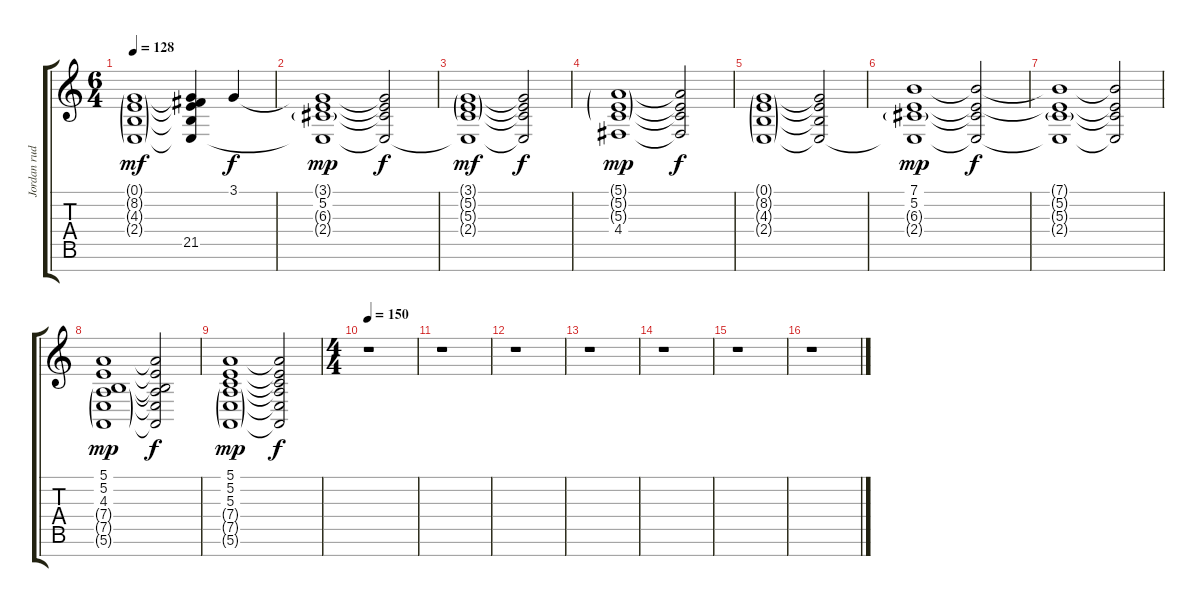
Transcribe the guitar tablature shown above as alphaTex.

\track ("Jordan rudess" "Jordan rud") {instrument stringensemble1}
\staff {score tabs}
\tuning (E4 B3 G3 D3 A2 E2 B1) {hide}
\ts (6 4)
\tempo 128
\clef g2
\ks c
(0.1{g} 8.2{g} 4.3{g} 2.4{g}).1{dy mf instrument synthstrings1} (0.1{t} 8.2{t} 4.3{t} 2.4{t} 21.5).4 3.1.4{dy f} |
(3.1{t} 5.2 6.3{g} 2.4{t}).1{dy mp} (3.1{t} 5.2{t} 6.3{t} 2.4{t}).2{dy f} |
(3.1{g} 5.2{g} 5.3{g} 2.4{t}).1{dy mf} (3.1{t} 5.2{t} 5.3{t} 2.4{t}).2{dy f} |
(5.1{g} 5.2{g} 5.3{g} 4.4).1{dy mp} (5.1{t} 5.2{t} 5.3{t} 4.4{t}).2{dy f} |
(0.1{g} 8.2{g} 4.3{g} 2.4{g}).1{instrument synthstrings1} (0.1{t} 8.2{t} 4.3{t} 2.4{t}).2 |
(7.1 5.2 6.3{g} 2.4{t}).1{dy mp} (7.1{t} 5.2{t} 6.3{t} 2.4{t}).2{dy f} |
(7.1{t} 5.2{t} 5.3{g} 2.4{t}).1 (7.1{t} 5.2{t} 5.3{t} 2.4{t}).2 |
(5.1 5.2 4.3 7.4{g} 7.5{g} 5.6{g}).1{dy mp} (5.1{t} 5.2{t} 4.3{t} 7.4{t} 7.5{t} 5.6{t}).2{dy f} |
(5.1 5.2 5.3 7.4{g} 7.5{g} 5.6{g}).1{dy mp} (5.1{t} 5.2{t} 5.3{t} 7.4{t} 7.5{t} 5.6{t}).2{dy f} |
\ts (4 4)
\tempo 150
r.1 |
r.1 |
r.1 |
r.1 |
r.1 |
r.1 |
r.1
